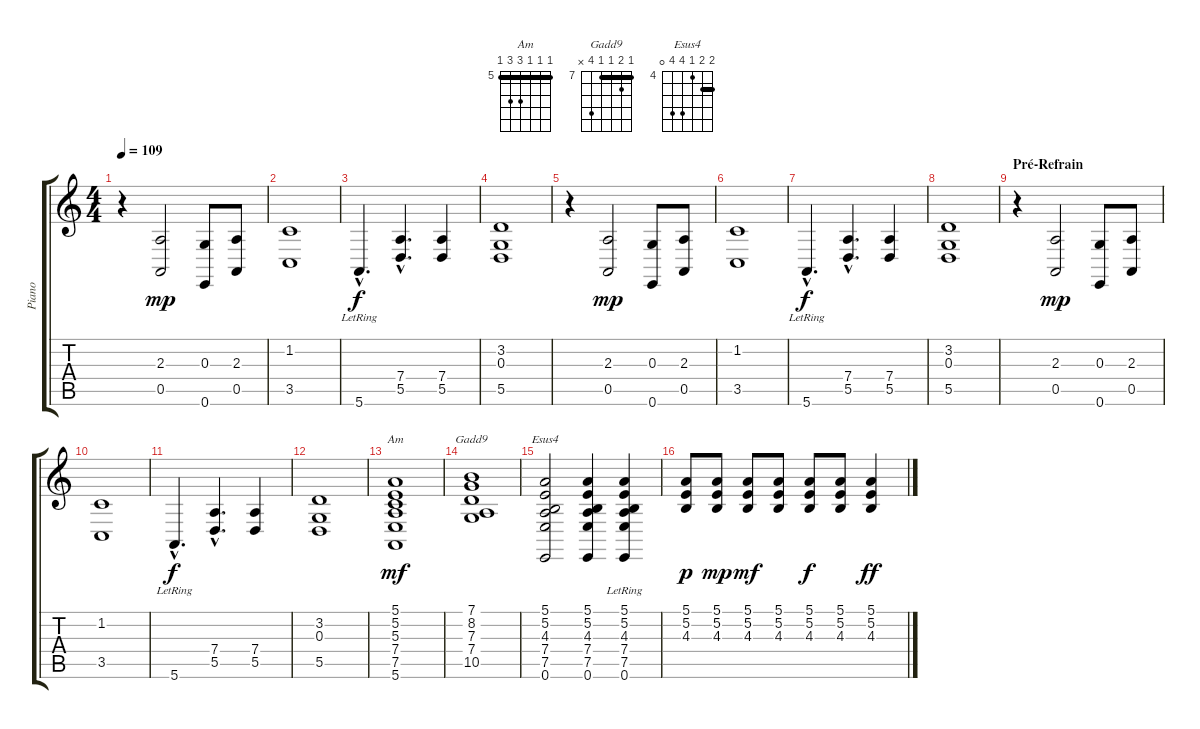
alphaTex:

\track ("Piano" "Piano") {instrument acousticgrandpiano}
\staff {score tabs}
\tuning (E4 B3 G3 D3 A2 E2) {hide}
\chord ("Am" 5 5 5 7 7 5) {firstfret 5 barre 5}
\chord ("Gadd9" 7 8 7 7 10 x) {firstfret 7 barre 7}
\chord ("Esus4" 5 5 4 7 7 0) {firstfret 4 barre 5}
\ts (4 4)
\tempo 109
\clef g2
\ks c
r.4{dy f} (2.3 0.5).2{dy mp} (0.3 0.6).8 (2.3 0.5).8 |
(1.2 3.5).1 |
5.6{hac lr}.4{d dy f} (7.4{hac} 5.5{hac}).4{d} (7.4 5.5).4 |
(3.2 0.3 5.5).1 |
r.4 (2.3 0.5).2{dy mp} (0.3 0.6).8 (2.3 0.5).8 |
(1.2 3.5).1 |
5.6{hac lr}.4{d dy f} (7.4{hac} 5.5{hac}).4{d} (7.4 5.5).4 |
(3.2 0.3 5.5).1 |
\section ("" "Pré-Refrain")
r.4 (2.3 0.5).2{dy mp} (0.3 0.6).8 (2.3 0.5).8 |
(1.2 3.5).1 |
5.6{hac lr}.4{d dy f} (7.4{hac} 5.5{hac}).4{d} (7.4 5.5).4 |
(3.2 0.3 5.5).1 |
(5.1 5.2 5.3 7.4 7.5 5.6).1{ch "Am" dy mf volume 13} |
(7.1 8.2 7.3 7.4 10.5).1{ch "Gadd9"} |
(5.1 5.2 4.3 7.4 7.5 0.6).2{ch "Esus4"} (5.1 5.2 4.3 7.4 7.5 0.6).4 (5.1 5.2 4.3 7.4{lr} 7.5{lr} 0.6{lr}).4 |
(5.1 5.2 4.3).8{dy p} (5.1 5.2 4.3).8{dy mp} (5.1 5.2 4.3).8{dy mf} (5.1 5.2 4.3).8 (5.1 5.2 4.3).8{dy f} (5.1 5.2 4.3).8 (5.1 5.2 4.3).4{dy ff}
